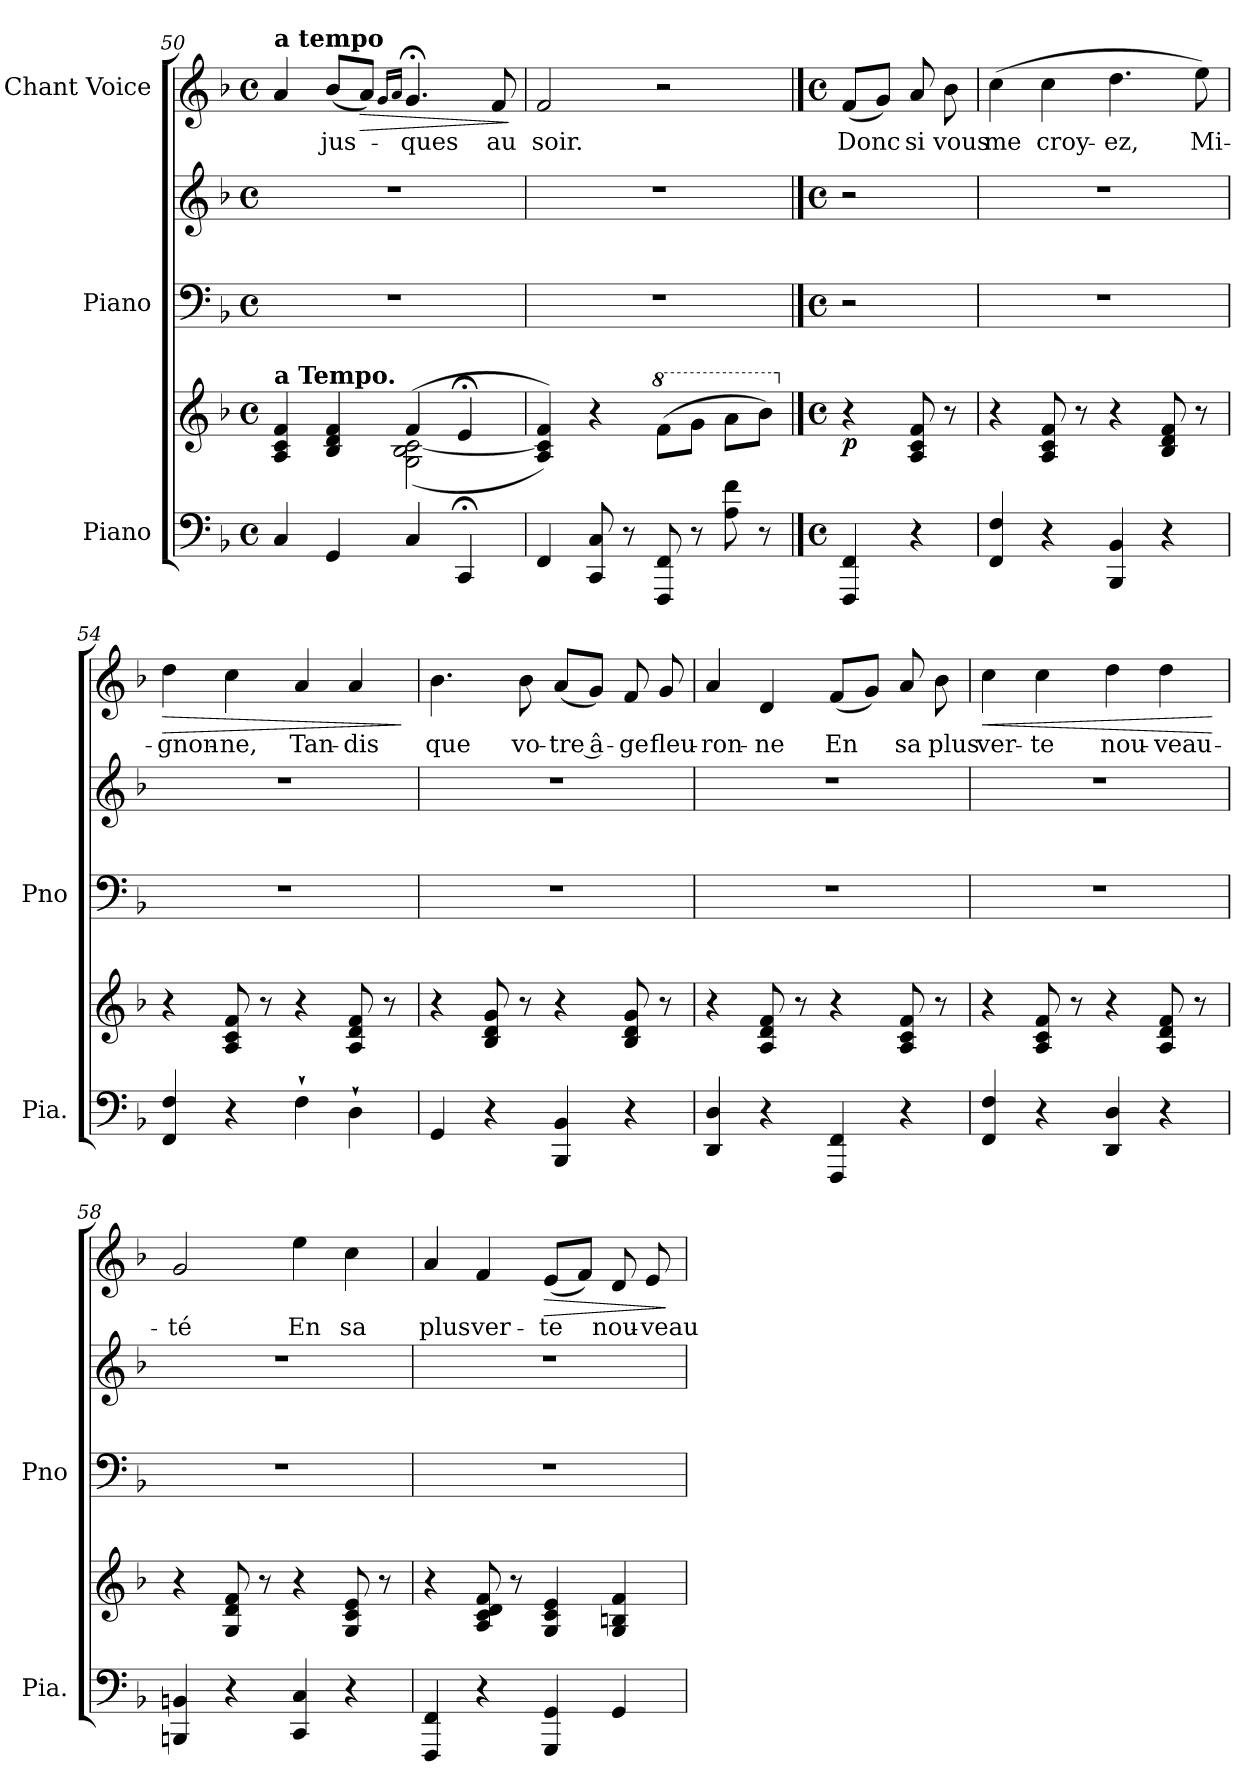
**kern	**kern	**dynam	**kern	**kern	**kern	**text	**dynam
*part3	*part3	*part3	*part2	*part2	*part1	*part1	*part1
*staff5	*staff4	*staff4/5	*staff3	*staff2	*staff1	*staff1	*staff1
*I"Piano	*	*	*I"Piano	*	*I"Chant Voice	*	*
*I'Pia.	*	*	*I'Pno	*	*	*	*
*clefF4	*clefG2	*	*clefF4	*clefG2	*clefG2	*	*
*k[b-]	*k[b-]	*	*k[b-]	*k[b-]	*k[b-]	*	*
*M4/4	*M4/4	*	*M4/4	*M4/4	*M4/4	*	*
*met(c)	*met(c)	*	*met(c)	*met(c)	*met(c)	*	*
=50	=50	=50	=50	=50	=50	=50	=50
*	*^	*	*	*	*	*	*
!	!	!	!	!	!	!LO:TX:a:B:t=a tempo	!	!
!	!LO:TX:a:B:t=a Tempo.	!	!	!	!	!	!	!
4C	4A 4c 4f	2ryy	.	1r	1r	4a/	.	.
!	!	!	!	!	!	!	!LO:LY:b	!
4GG	4B- 4d 4f	.	.	.	.	(8b-/L	jus-	.
!	!	!	!	!	!	!	!	!LO:HP:b
.	.	.	.	.	.	8a/J)	.	>
.	.	.	.	.	.	16qg/LL	.	.
.	.	.	.	.	.	16qa/JJ	.	.
!	!	!	!	!	!	!	!LO:LY:b	!
4C	4f	((2G 2B- [2c	.	.	.	4.g;</	-ques	.
4CC;	4e;<	.	.	.	.	.	.	.
!	!	!	!	!	!	!	!LO:LY:b	!
.	.	.	.	.	.	8f/	au	.
*	*v	*v	*	*	*	*	*	*
.	.	.	.	.	.	.	]
=51	=51	=51	=51	=51	=51	=51	=51
!	!	!	!	!	!	!LO:LY:b	!
4FF	4A 4c] 4f))	.	1r	1r	2f/	soir.	.
8CC 8C	4r	.	.	.	.	.	.
8r	.	.	.	.	.	.	.
*	*8va	*	*	*	*	*	*
8FFF 8FF	(8ff\L	.	.	.	2r	.	.
8r	8gg\J	.	.	.	.	.	.
8A 8f	8aa\L	.	.	.	.	.	.
8r	8bb-\J)	.	.	.	.	.	.
!!LO:LB:g=z
==52	==52	==52	==52	==52	==52	==52	==52
*M4/4	*M4/4	*	*M4/4	*M4/4	*M4/4	*	*
*met(c)	*met(c)	*	*met(c)	*met(c)	*met(c)	*	*
*	*X8va	*	*	*	*	*	*
!	!	!LO:DY:b	!	!	!	!LO:LY:b	!
4FFF 4FF	4r	p	2r	2r	(8f/L	Donc	.
.	.	.	.	.	8g/J)	.	.
!	!	!	!	!	!	!LO:LY:b	!
4r	8A 8c 8f	.	.	.	8a/	si	.
!	!	!	!	!	!	!LO:LY:b	!
.	8r	.	.	.	8b-\	vous	.
=53	=53	=53	=53	=53	=53	=53	=53
!	!	!	!	!	!	!LO:LY:b	!
4FF 4F	4r	.	1r	1r	(4cc\	me	.
!	!	!	!	!	!	!LO:LY:b	!
4r	8A 8c 8f	.	.	.	4cc\	croy-	.
.	8r	.	.	.	.	.	.
!	!	!	!	!	!	!LO:LY:b	!
4BBB- 4BB-	4r	.	.	.	4.dd\	-ez,	.
4r	8B- 8d 8f	.	.	.	.	.	.
!	!	!	!	!	!	!LO:LY:b	!
.	8r	.	.	.	8ee\)	Mi-	.
=54	=54	=54	=54	=54	=54	=54	=54
!	!	!	!	!	!	!LO:LY:b	!LO:HP:b
4FF 4F	4r	.	1r	1r	4dd\	-gnon-	>
!	!	!	!	!	!	!LO:LY:b	!
4r	8A 8c 8f	.	.	.	4cc\	-ne,	.
.	8r	.	.	.	.	.	.
!	!	!	!	!	!	!LO:LY:b	!
4F`	4r	.	.	.	4a/	Tan-	.
!	!	!	!	!	!	!LO:LY:b	!
4D`	8A 8d 8f	.	.	.	4a/	-dis	.
.	8r	.	.	.	.	.	.
.	.	.	.	.	.	.	]
=55	=55	=55	=55	=55	=55	=55	=55
!	!	!	!	!	!	!LO:LY:b	!
4GG	4r	.	1r	1r	4.b-\	que	.
4r	8B- 8d 8g	.	.	.	.	.	.
!	!	!	!	!	!	!LO:LY:b	!
.	8r	.	.	.	8b-\	vo-	.
!	!	!	!	!	!	!LO:LY:b	!
4BBB- 4BB-	4r	.	.	.	(8a/L	-tre â-	.
.	.	.	.	.	8g/J)	.	.
!	!	!	!	!	!	!LO:LY:b	!
4r	8B- 8d 8g	.	.	.	8f/	-ge	.
!	!	!	!	!	!	!LO:LY:b	!
.	8r	.	.	.	8g/	fleu-	.
=56	=56	=56	=56	=56	=56	=56	=56
!	!	!	!	!	!	!LO:LY:b	!
4DD 4D	4r	.	1r	1r	4a/	-ron-	.
!	!	!	!	!	!	!LO:LY:b	!
4r	8A 8d 8f	.	.	.	4d/	-ne	.
.	8r	.	.	.	.	.	.
!	!	!	!	!	!	!LO:LY:b	!
4FFF 4FF	4r	.	.	.	(8f/L	En	.
.	.	.	.	.	8g/J)	.	.
!	!	!	!	!	!	!LO:LY:b	!
4r	8A 8c 8f	.	.	.	8a/	sa	.
!	!	!	!	!	!	!LO:LY:b	!
.	8r	.	.	.	8b-\	plus	.
!!LO:LB:g=z
=57	=57	=57	=57	=57	=57	=57	=57
!	!	!	!	!	!	!LO:LY:b	!LO:HP:b
4FF 4F	4r	.	1r	1r	4cc\	ver-	<
!	!	!	!	!	!	!LO:LY:b	!
4r	8A 8c 8f	.	.	.	4cc\	-te	.
.	8r	.	.	.	.	.	.
!	!	!	!	!	!	!LO:LY:b	!
4DD 4D	4r	.	.	.	4dd\	nou-	.
!	!	!	!	!	!	!LO:LY:b	!
4r	8A 8d 8f	.	.	.	4dd\	-veau-	.
.	8r	.	.	.	.	.	.
.	.	.	.	.	.	.	[
=58	=58	=58	=58	=58	=58	=58	=58
!	!	!	!	!	!	!LO:LY:b	!
4BBBn 4BBn	4r	.	1r	1r	2g/	-té	.
4r	8G 8d 8f	.	.	.	.	.	.
.	8r	.	.	.	.	.	.
!	!	!	!	!	!	!LO:LY:b	!
4CC 4C	4r	.	.	.	4ee\	En	.
!	!	!	!	!	!	!LO:LY:b	!
4r	8G 8c 8e	.	.	.	4cc\	sa	.
.	8r	.	.	.	.	.	.
=59	=59	=59	=59	=59	=59	=59	=59
!	!	!	!	!	!	!LO:LY:b	!
4FFF 4FF	4r	.	1r	1r	4a/	plus	.
!	!	!	!	!	!	!LO:LY:b	!
4r	8A 8c 8d 8f	.	.	.	4f/	ver-	.
.	8r	.	.	.	.	.	.
!	!	!	!	!	!	!LO:LY:b	!LO:HP:b
4GGG 4GG	4G 4c 4e	.	.	.	(8e/L	-te	>
.	.	.	.	.	8f/J)	.	.
!	!	!	!	!	!	!LO:LY:b	!
4GG	4G 4Bn 4f	.	.	.	8d/	nou-	.
!	!	!	!	!	!	!LO:LY:b	!
.	.	.	.	.	8e/	-veau-	.
.	.	.	.	.	.	.	]
=	=	=	=	=	=	=	=
*-	*-	*-	*-	*-	*-	*-	*-
